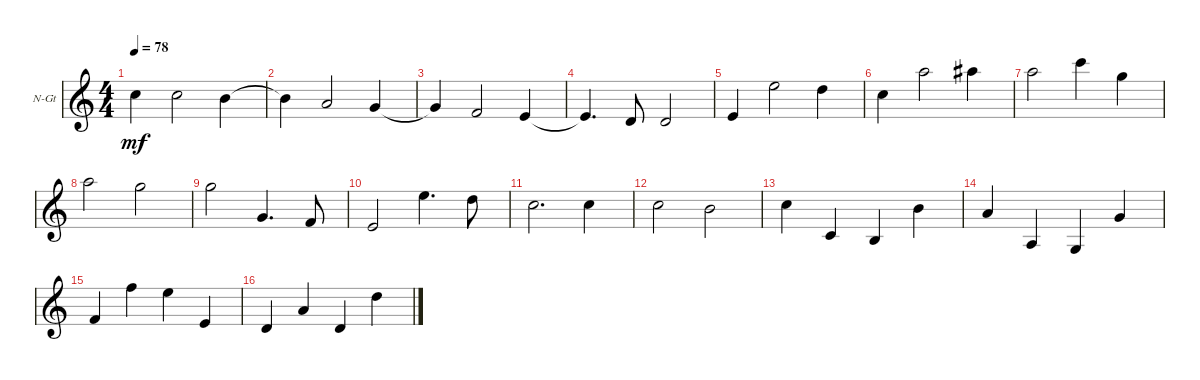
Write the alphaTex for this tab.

\defaultSystemsLayout 4
\bracketExtendMode groupsimilarinstruments
\firstSystemTrackNameOrientation horizontal
\otherSystemsTrackNameOrientation horizontal
\track ("Nylon Guitar" "N-Gt") {instrument acousticguitarnylon}
\staff {score}
\tuning (E4 B3 G3 D3 A2 E2)
\ts (4 4)
\tempo 78
\clef g2
\ks c
1.2.4{dy mf} 1.2.2 0.2.4 |
0.2{t}.4 2.3.2 0.3.4 |
0.3{t}.4 3.4.2 2.4.4 |
2.4{t}.4{d} 0.4.8 0.4.2 |
2.4.4 0.1.2 3.2.4 |
1.2.4 5.1.2 6.1.4 |
5.1.2 8.1.4 8.2.4 |
10.2.2 8.2.2 |
8.2.2 0.3.4{d} 3.4.8 |
2.4.2 0.1.4{d} 3.2.8 |
1.2.2{d} 1.2.4 |
1.2.2 0.2.2 |
1.2.4 3.5.4 2.5.4 0.2.4 |
2.3.4 0.5.4 3.6.4 0.3.4 |
3.4.4 1.1.4 0.1.4 2.4.4 |
0.4.4 2.3.4 0.4.4 3.2.4
